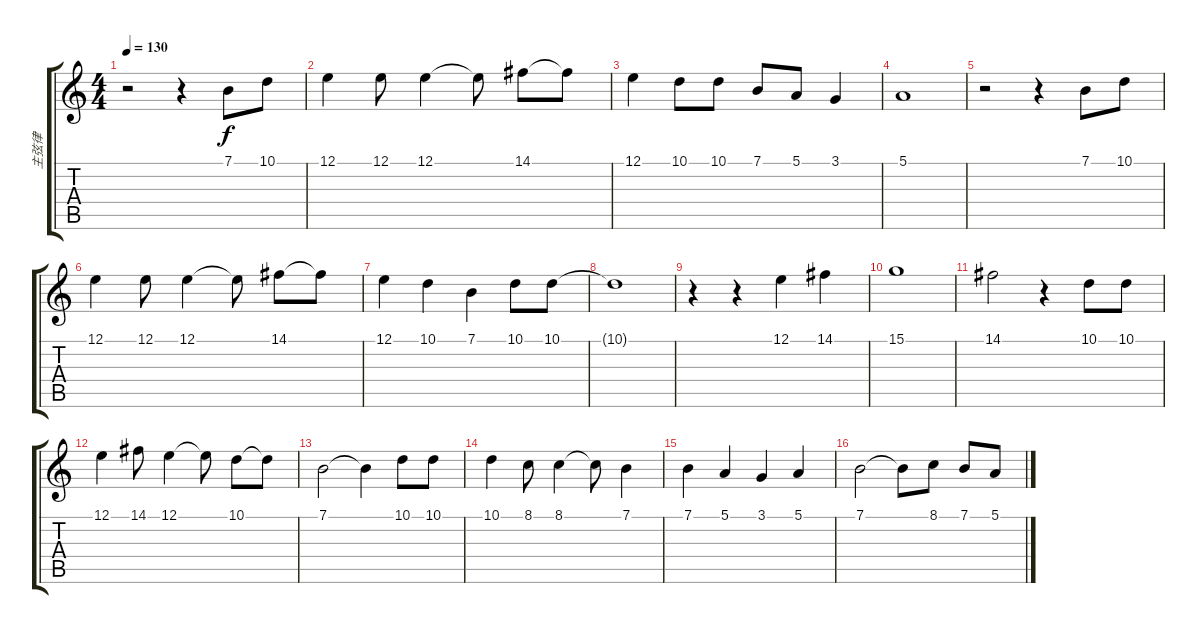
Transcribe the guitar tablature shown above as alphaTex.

\track ("主弦律" "主弦律") {instrument clarinet}
\staff {score tabs}
\tuning (E4 B3 G3 D3 A2 E2) {hide}
\ts (4 4)
\tempo 130
\clef g2
\ks c
r.2{dy f} r.4 7.1.8 10.1.8 |
12.1.4 12.1.8 12.1.4 12.1{t}.8 14.1.8 14.1{t}.8 |
12.1.4 10.1.8 10.1.8 7.1.8 5.1.8 3.1.4 |
5.1.1 |
r.2 r.4 7.1.8 10.1.8 |
12.1.4 12.1.8 12.1.4 12.1{t}.8 14.1.8 14.1{t}.8 |
12.1.4 10.1.4 7.1.4 10.1.8 10.1.8 |
10.1{t}.1 |
r.4 r.4 12.1.4 14.1.4 |
15.1.1 |
14.1.2 r.4 10.1.8 10.1.8 |
12.1.4 14.1.8 12.1.4 12.1{t}.8 10.1.8 10.1{t}.8 |
7.1.2 7.1{t}.4 10.1.8 10.1.8 |
10.1.4 8.1.8 8.1.4 8.1{t}.8 7.1.4 |
7.1.4 5.1.4 3.1.4 5.1.4 |
7.1.2 7.1{t}.8 8.1.8 7.1.8 5.1.8
